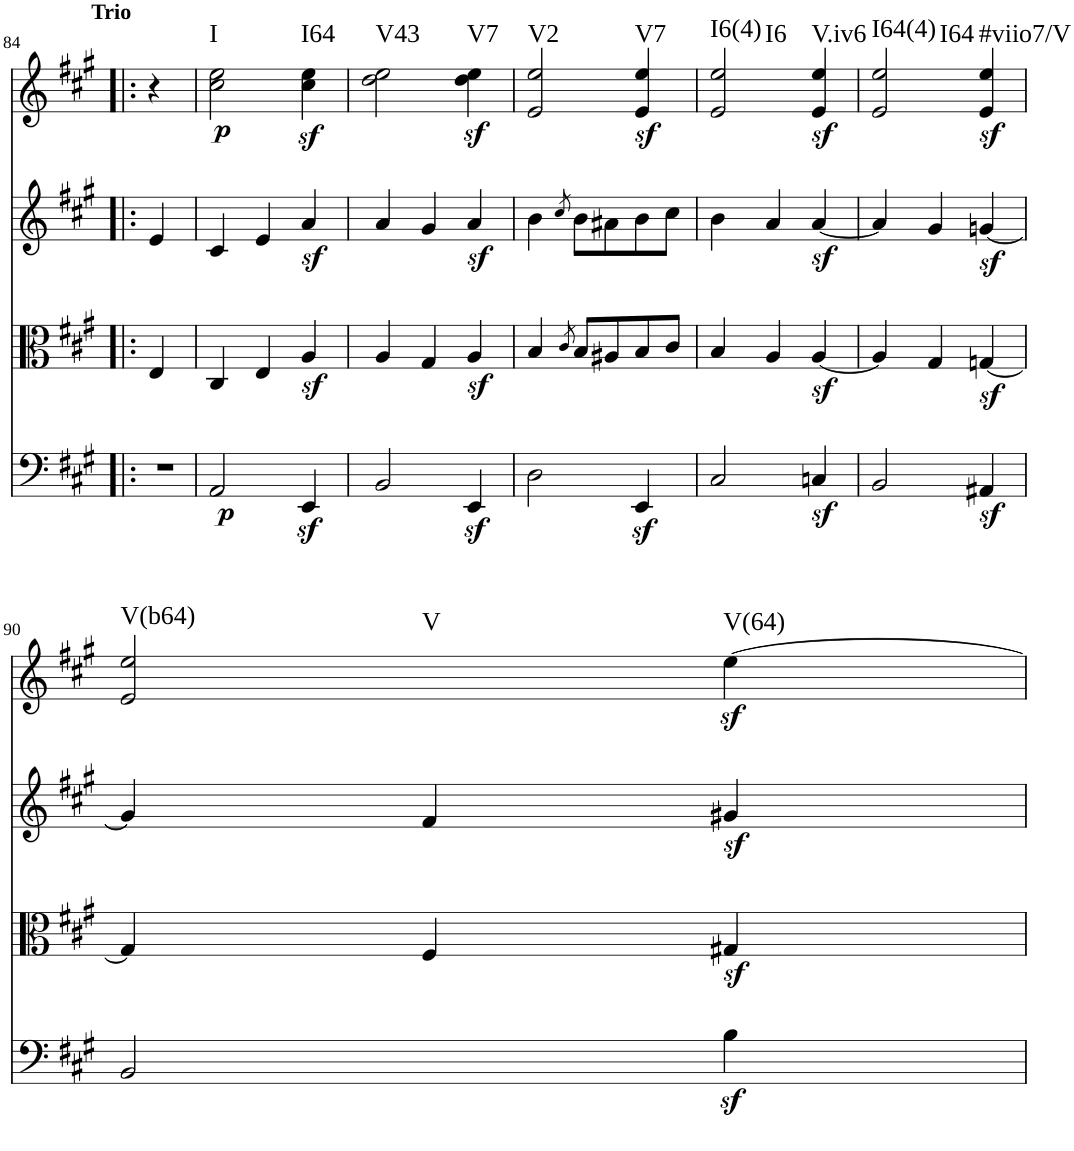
**kern	**dynam	**kern	**kern	**kern	**dynam	**harte
*part4	*part4	*part3	*part2	*part1	*part1	*part1
*staff4	*staff4	*staff3	*staff2	*staff1	*staff1	*
*I"Violoncello	*	*I"Viola	*I"Violin 2	*I"Violin 1	*	*
*I'Vc	*	*I'Vla	*I'Vln	*I'Vln	*	*
!!LO:PB:g=z
*clefF4	*	*clefC3	*clefG2	*clefG2	*	*
*k[f#c#g#]	*	*k[f#c#g#]	*k[f#c#g#]	*k[f#c#g#]	*	*
*M3/4	*	*M3/4	*M3/4	*M3/4	*	*
=84!|:	=84!|:	=84!|:	=84!|:	=84!|:	=84!|:	=84!|:
!	!	!	!	!LO:TX:a:B:t=Trio	!	!
2.r	.	4E/	4e/	4r	.	.
.	.	2ryy	2ryy	2ryy	.	.
=85	=85	=85	=85	=85	=85	=85
!	!LO:DY:b	!	!	!	!LO:DY:b	!LO:H:kt=I
2AA/	p	4C#/	4c#/	2cc#\ 2ee\	p	N
.	.	4E/	4e/	.	.	.
!	!	!	!	!	!LO:DY:b	!LO:H:kt=I64
4EEz</	.	4Az</	4az</	4cc#\ 4ee\	sf	N
=86	=86	=86	=86	=86	=86	=86
!	!	!	!	!	!	!LO:H:kt=V43
2BB/	.	4A/	4a/	2dd\ 2ee\	.	N
.	.	4G#/	4g#/	.	.	.
!	!	!	!	!	!LO:DY:b	!LO:H:kt=V7
4EEz</	.	4Az</	4az</	4dd\ 4ee\	sf	N
=87	=87	=87	=87	=87	=87	=87
!	!	!	!	!	!	!LO:H:kt=V2
2D\	.	4B/	4b\	2e/ 2ee/	.	N
.	.	8qc#/	8qcc#/	.	.	.
.	.	8B/L	8b\L	.	.	.
.	.	8A#X/	8a#X\	.	.	.
!	!	!	!	!	!LO:DY:b	!LO:H:kt=V7
4EEz</	.	8B/	8b\	4e/ 4ee/	sf	N
.	.	8c#/J	8cc#\J	.	.	.
=88	=88	=88	=88	=88	=88	=88
!	!	!	!	!	!	!LO:H:n=1:kt=I6(4)
!	!	!	!	!	!	!LO:H:n=2:kt=I6
2C#/	.	4B/	4b\	2e/ 2ee/	.	N N
.	.	4A/	4a/	.	.	.
!	!	!	!	!	!LO:DY:b	!LO:H:kt=V.iv6
4Cnz</	.	[4Az</	[4az</	4e/ 4ee/	sf	N
=89	=89	=89	=89	=89	=89	=89
!	!	!	!	!	!	!LO:H:n=1:kt=I64(4)
!	!	!	!	!	!	!LO:H:n=2:kt=I64
2BB/	.	4A/]	4a/]	2e/ 2ee/	.	N N
.	.	4G#/	4g#/	.	.	.
!	!	!	!	!	!LO:DY:b	!LO:H:kt=#viio7/V
4AA#Xz</	.	[4Gnz</	[4gnz</	4e/ 4ee/	sf	N
!!LO:LB:g=z
=90	=90	=90	=90	=90	=90	=90
!	!	!	!	!	!	!LO:H:n=1:kt=V(b64)
!	!	!	!	!	!	!LO:H:n=2:kt=V
2BB/	.	4G/]	4g/]	2e/ 2ee/	.	N N
.	.	4F#/	4f#/	.	.	.
!	!	!	!	!	!LO:DY:b	!LO:H:kt=V(64)
4Bz<\	.	4G#Xz</	4g#Xz</	[4ee\	sf	N
=	=	=	=	=	=	=
*-	*-	*-	*-	*-	*-	*-
